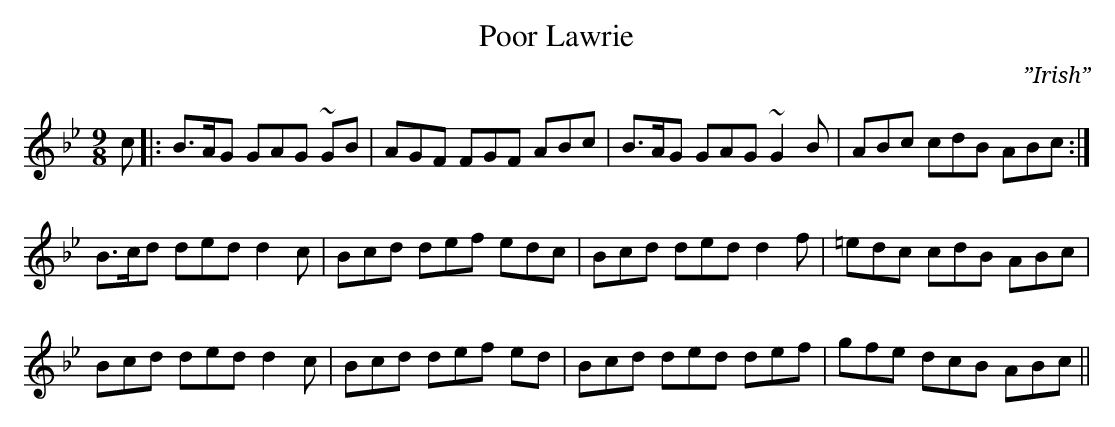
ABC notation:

X:1
T:Poor Lawrie
M:9/8
L:1/8
O:”Irish”
K:Gmin
c|:B>AG GAG ~GB|AGF FGF ABc|B>AG GAG ~G2B|ABc cdB ABc:|
B>cd ded d2c|Bcd def edc|Bcd ded d2f|=edc cdB ABc|
Bcd ded d2c|Bcd def ed |Bcd ded def|gfe dcB ABc||
